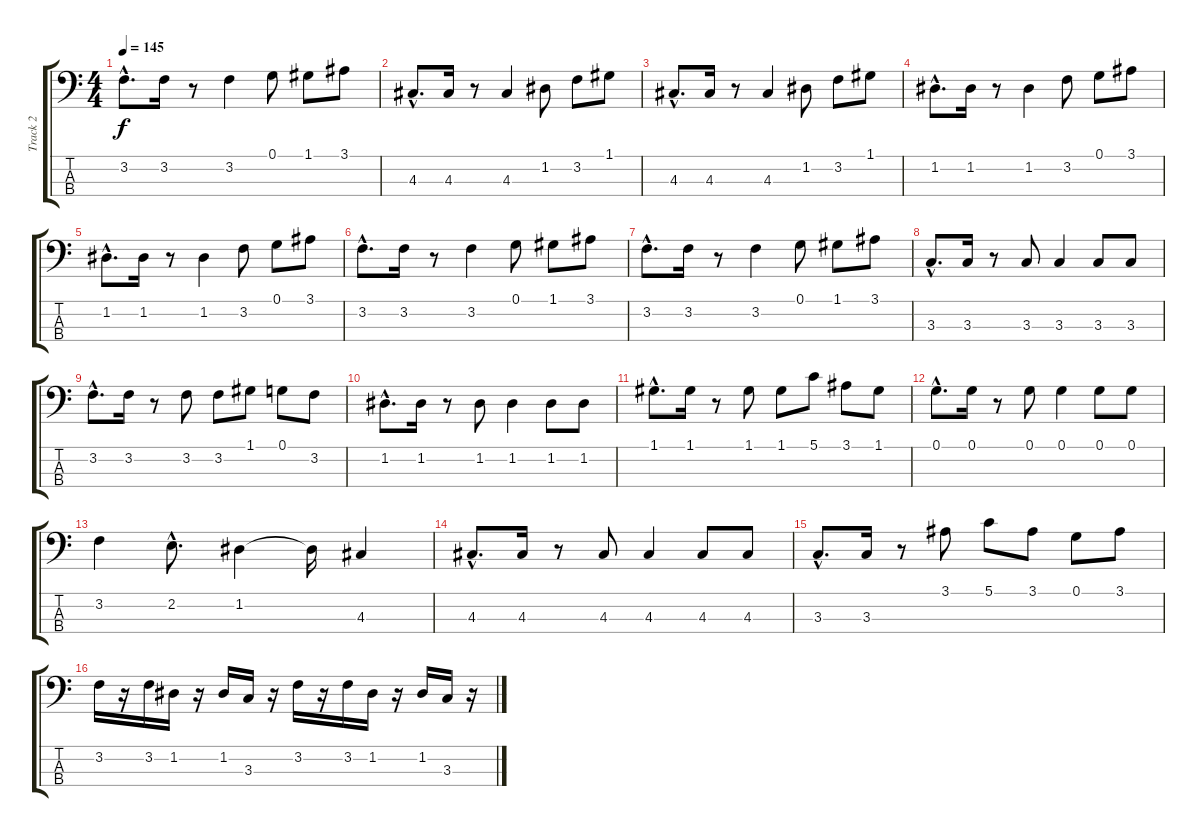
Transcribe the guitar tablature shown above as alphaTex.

\track ("Track 2" "Track 2") {instrument electricbassfinger}
\staff {score tabs}
\tuning (G2 D2 A1 E1) {hide}
\ts (4 4)
\tempo 145
\clef f4
\ks c
3.2{hac}.8{d dy f} 3.2.16 r.8 3.2.4 0.1.8 1.1.8 3.1.8 |
4.3{hac}.8{d} 4.3.16 r.8 4.3.4 1.2.8 3.2.8 1.1.8 |
4.3{hac}.8{d} 4.3.16 r.8 4.3.4 1.2.8 3.2.8 1.1.8 |
1.2{hac}.8{d} 1.2.16 r.8 1.2.4 3.2.8 0.1.8 3.1.8 |
1.2{hac}.8{d} 1.2.16 r.8 1.2.4 3.2.8 0.1.8 3.1.8 |
3.2{hac}.8{d} 3.2.16 r.8 3.2.4 0.1.8 1.1.8 3.1.8 |
3.2{hac}.8{d} 3.2.16 r.8 3.2.4 0.1.8 1.1.8 3.1.8 |
3.3{hac}.8{d} 3.3.16 r.8 3.3.8 3.3.4 3.3.8 3.3.8 |
3.2{hac}.8{d} 3.2.16 r.8 3.2.8 3.2.8 1.1.8 0.1.8 3.2.8 |
1.2{hac}.8{d} 1.2.16 r.8 1.2.8 1.2.4 1.2.8 1.2.8 |
1.1{hac}.8{d} 1.1.16 r.8 1.1.8 1.1.8 5.1.8 3.1.8 1.1.8 |
0.1{hac}.8{d} 0.1.16 r.8 0.1.8 0.1.4 0.1.8 0.1.8 |
3.2.4 2.2{hac}.8{d} 1.2.4 1.2{t}.16 4.3.4 |
4.3{hac}.8{d} 4.3.16 r.8 4.3.8 4.3.4 4.3.8 4.3.8 |
3.3{hac}.8{d} 3.3.16 r.8 3.1.8 5.1.8 3.1.8 0.1.8 3.1.8 |
3.2.16{volume 0} r.16 3.2.16 1.2.16 r.16 1.2.16 3.3.16 r.16 3.2.16 r.16 3.2.16 1.2.16 r.16 1.2.16 3.3.16 r.16
